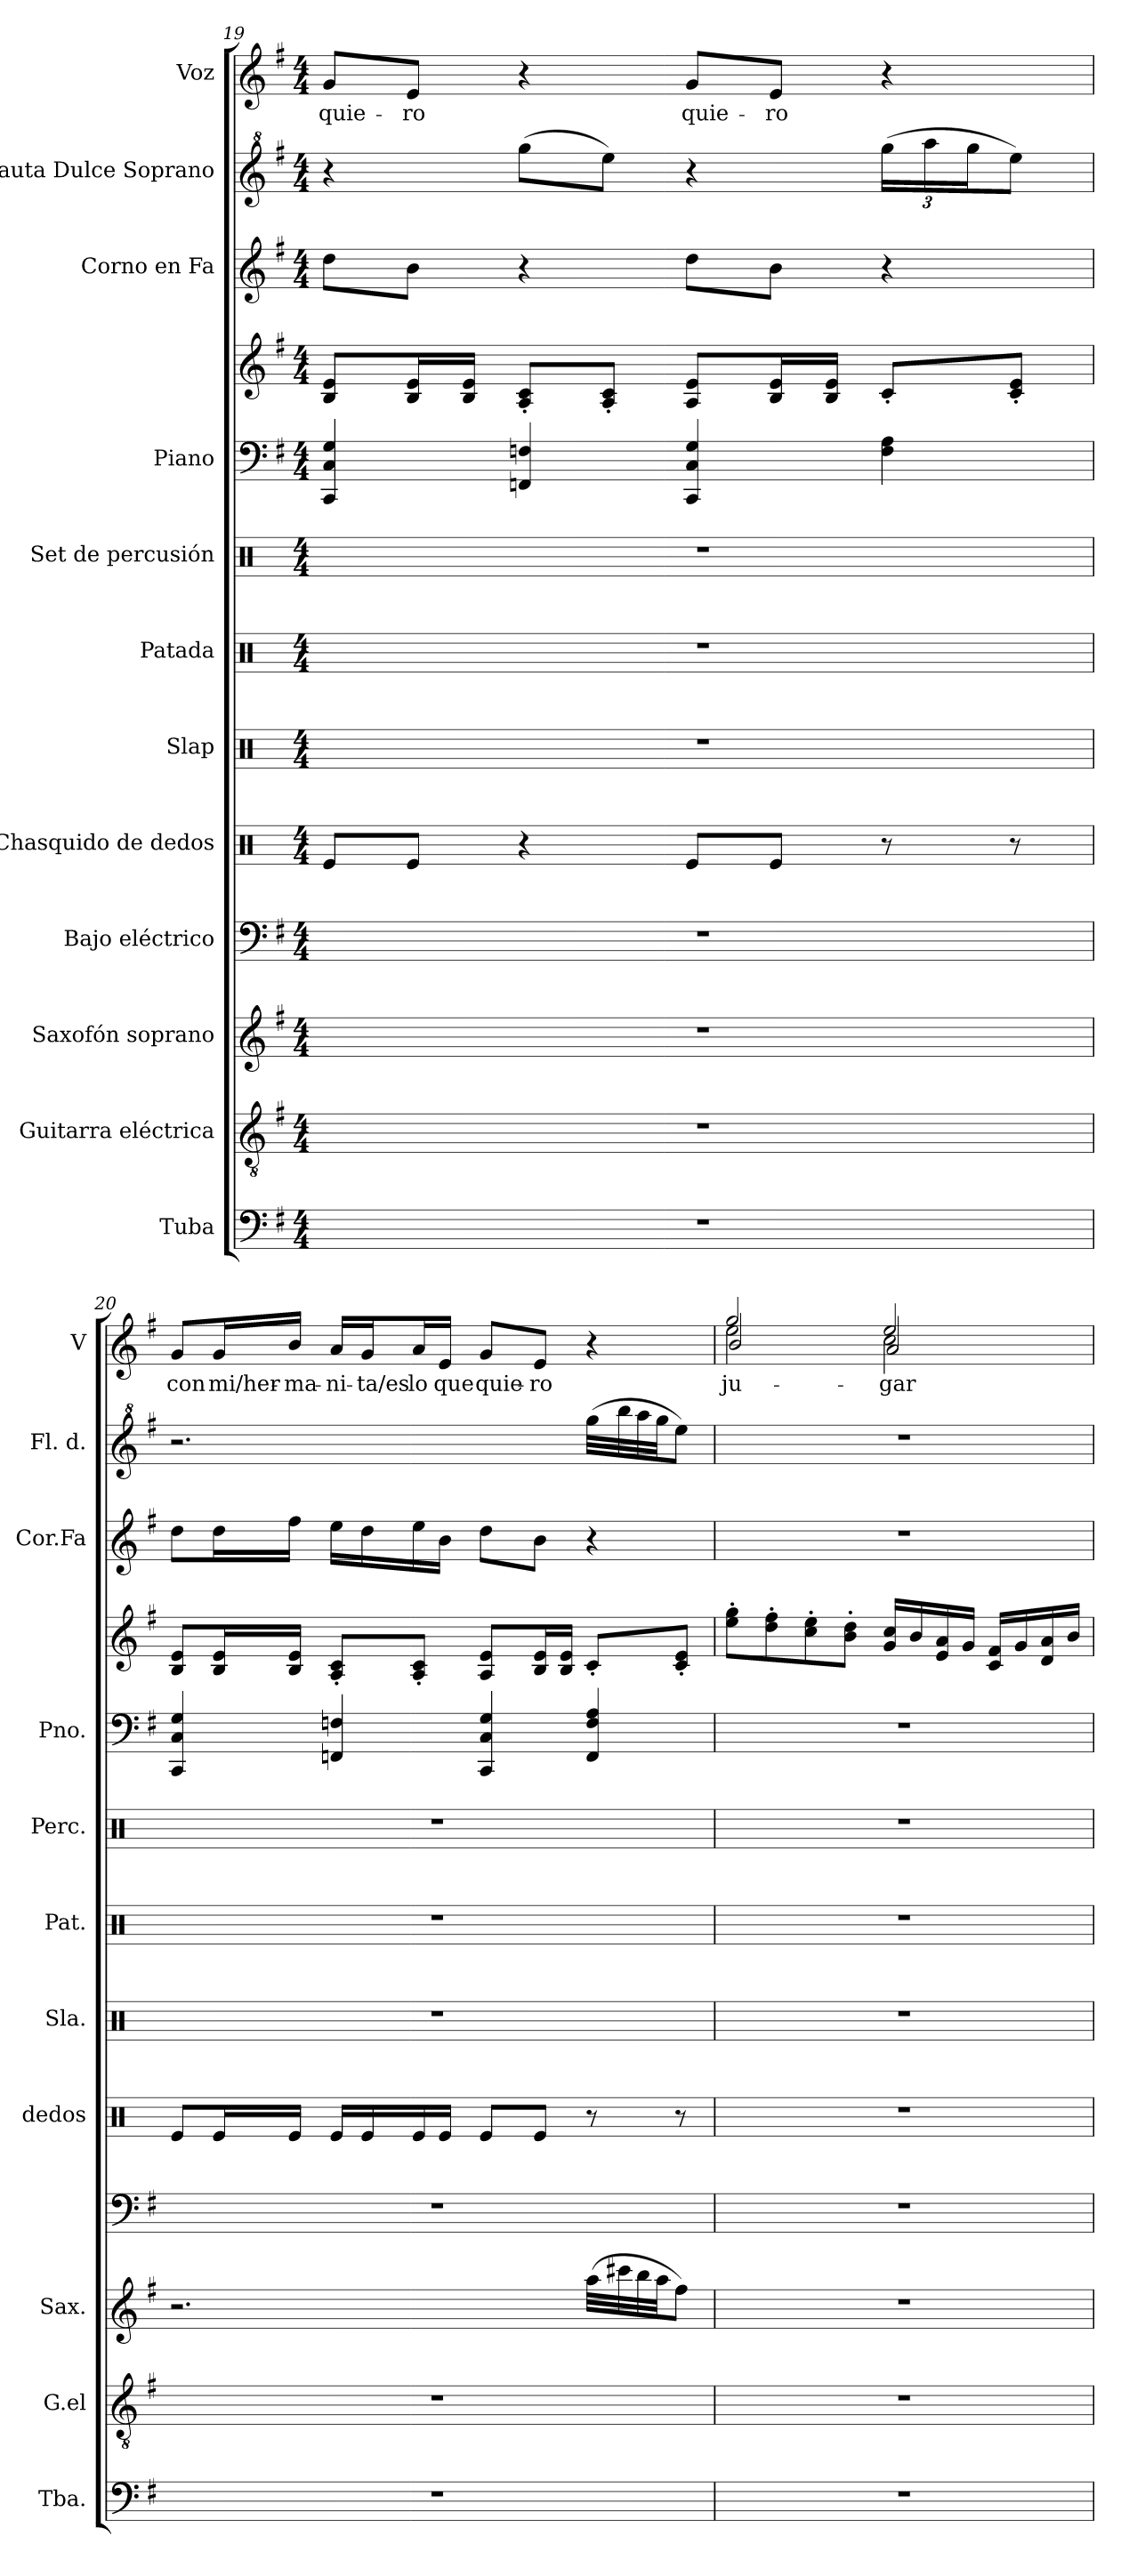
**kern	**kern	**kern	**kern	**kern	**kern	**kern	**kern	**kern	**kern	**kern	**kern	**kern	**text
*part12	*part11	*part10	*part9	*part8	*part7	*part6	*part5	*part4	*part4	*part3	*part2	*part1	*part1
*staff13	*staff12	*staff11	*staff10	*staff9	*staff8	*staff7	*staff6	*staff5	*staff4	*staff3	*staff2	*staff1	*staff1
*I"Tuba	*I"Guitarra eléctrica	*I"Saxofón soprano	*I"Bajo eléctrico	*I"Chasquido de dedos	*I"Slap	*I"Patada	*I"Set de percusión	*I"Piano	*	*I"Corno en Fa	*I"Flauta Dulce Soprano	*I"Voz	*
*I'Tba.	*I'G.el	*I'Sax.	*	*I'dedos	*I'Sla.	*I'Pat.	*I'Perc.	*I'Pno.	*	*I'Cor.Fa	*I'Fl. d.	*I'V	*
!!LO:PB:g=z
*clefF4	*clefGv2	*clefG2	*clefF4	*clefX	*clefX	*clefX	*clefX	*clefF4	*clefG2	*clefG2	*clefG^2	*clefG2	*
*	*	*ITrd1c2	*ITrd7c12	*	*	*	*	*	*	*ITrd4c7	*	*	*
*k[f#]	*k[f#]	*k[b-]	*k[f#]	*k[]	*k[]	*k[]	*k[]	*k[f#]	*k[f#]	*k[]	*k[f#]	*k[f#]	*
*M4/4	*M4/4	*M4/4	*M4/4	*M4/4	*M4/4	*M4/4	*M4/4	*M4/4	*M4/4	*M4/4	*M4/4	*M4/4	*
=19	=19	=19	=19	=19	=19	=19	=19	=19	=19	=19	=19	=19	=19
!	!	!	!	!	!	!	!	!	!	!	!	!	!LO:LY:b
1r	1r	1r	1r	8Re/L	1r	1r	1r	4CC/ 4C/ 4G/	8B/ 8e/L	8g\L	4r	8g/L	quie-
!	!	!	!	!	!	!	!	!	!	!	!	!	!LO:LY:b
.	.	.	.	8Re/J	.	.	.	.	16B/ 16e/L	8e\J	.	8e/J	-ro
.	.	.	.	.	.	.	.	.	16B/ 16e/JJ	.	.	.	.
.	.	.	.	4r	.	.	.	4FFn/ 4Fn/	8A/' 8c/'L	4r	(>8ggg\L	4r	.
.	.	.	.	.	.	.	.	.	8A/' 8c/'J	.	8eee\J)	.	.
!	!	!	!	!	!	!	!	!	!	!	!	!	!LO:LY:b
.	.	.	.	8Re/L	.	.	.	4CC/ 4C/ 4G/	8A/ 8e/L	8g\L	4r	8g/L	quie-
!	!	!	!	!	!	!	!	!	!	!	!	!	!LO:LY:b
.	.	.	.	8Re/J	.	.	.	.	16B/ 16e/L	8e\J	.	8e/J	-ro
.	.	.	.	.	.	.	.	.	16B/ 16e/JJ	.	.	.	.
*	*	*	*	*	*	*	*	*	*	*	*Xbrackettup	*	*
.	.	.	.	8r	.	.	.	4F\ 4A\	8c'/L	4r	(>24ggg\LL	4r	.
.	.	.	.	.	.	.	.	.	.	.	24aaa\	.	.
.	.	.	.	.	.	.	.	.	.	.	24ggg\J	.	.
.	.	.	.	8r	.	.	.	.	8c/' 8e/'J	.	8eee\J)	.	.
!!LO:PB:g=z
=20	=20	=20	=20	=20	=20	=20	=20	=20	=20	=20	=20	=20	=20
!	!	!	!	!	!	!	!	!	!	!	!	!	!LO:LY:b
1r	1r	2.r	1r	8Re/L	1r	1r	1r	4CC/ 4C/ 4G/	8B/ 8e/L	8g\L	2.r	8g/L	con
!	!	!	!	!	!	!	!	!	!	!	!	!	!LO:LY:b
.	.	.	.	16Re/L	.	.	.	.	16B/ 16e/L	16g\L	.	16g/L	mi/her-
!	!	!	!	!	!	!	!	!	!	!	!	!	!LO:LY:b
.	.	.	.	16Re/JJ	.	.	.	.	16B/ 16e/JJ	16b\JJ	.	16b/JJ	-ma-
!	!	!	!	!	!	!	!	!	!	!	!	!	!LO:LY:b
.	.	.	.	16Re/LL	.	.	.	4FFn/ 4Fn/	8A/' 8c/'L	16a\LL	.	16a/LL	-ni-
!	!	!	!	!	!	!	!	!	!	!	!	!	!LO:LY:b
.	.	.	.	16Re/	.	.	.	.	.	16g\	.	16g/J	-ta/es
!	!	!	!	!	!	!	!	!	!	!	!	!	!LO:LY:b
.	.	.	.	16Re/	.	.	.	.	8A/' 8c/'J	16a\	.	16a/L	lo
!	!	!	!	!	!	!	!	!	!	!	!	!	!LO:LY:b
.	.	.	.	16Re/JJ	.	.	.	.	.	16e\JJ	.	16e/JJ	que
!	!	!	!	!	!	!	!	!	!	!	!	!	!LO:LY:b
.	.	.	.	8Re/L	.	.	.	4CC/ 4C/ 4G/	8A/ 8e/L	8g\L	.	8g/L	quie-
!	!	!	!	!	!	!	!	!	!	!	!	!	!LO:LY:b
.	.	.	.	8Re/J	.	.	.	.	16B/ 16e/L	8e\J	.	8e/J	-ro
.	.	.	.	.	.	.	.	.	16B/ 16e/JJ	.	.	.	.
.	.	(>32gg\LLL	.	8r	.	.	.	4FF/ 4F/ 4A/	8c'/L	4r	(>32ggg\LLL	4r	.
.	.	32bbn\	.	.	.	.	.	.	.	.	32bbb\	.	.
.	.	32aa\	.	.	.	.	.	.	.	.	32aaa\	.	.
.	.	32gg\JJ	.	.	.	.	.	.	.	.	32ggg\JJ	.	.
.	.	8ee\J)	.	8r	.	.	.	.	8c/' 8e/'J	.	8eee\J)	.	.
=21	=21	=21	=21	=21	=21	=21	=21	=21	=21	=21	=21	=21	=21
!	!	!	!	!	!	!	!	!	!	!	!	!	!LO:LY:b
*	*	*	*	*	*	*	*	*	*	*	*	*^	*
*	*	*	*	*	*	*	*	*	*	*	*	*	*^	*
1r	1r	1r	1r	1r	1r	1r	1r	1r	8ee\' 8gg\'L	1r	1r	2gg/	2ee\	2b/	ju-
.	.	.	.	.	.	.	.	.	8dd\' 8ff#\'	.	.	.	.	.	.
.	.	.	.	.	.	.	.	.	8cc\' 8ee\'	.	.	.	.	.	.
.	.	.	.	.	.	.	.	.	8b\' 8dd\'J	.	.	.	.	.	.
!	!	!	!	!	!	!	!	!	!	!	!	!	!	!	!LO:LY:b
.	.	.	.	.	.	.	.	.	16g/ 16cc/LL	.	.	2ee/	2cc\	2a/	-gar
.	.	.	.	.	.	.	.	.	16b/	.	.	.	.	.	.
.	.	.	.	.	.	.	.	.	16e/ 16a/	.	.	.	.	.	.
.	.	.	.	.	.	.	.	.	16g/JJ	.	.	.	.	.	.
.	.	.	.	.	.	.	.	.	16c/ 16f#/LL	.	.	.	.	.	.
.	.	.	.	.	.	.	.	.	16g/	.	.	.	.	.	.
.	.	.	.	.	.	.	.	.	16d/ 16a/	.	.	.	.	.	.
.	.	.	.	.	.	.	.	.	16b/JJ	.	.	.	.	.	.
*	*	*	*	*	*	*	*	*	*	*	*	*v	*v	*v	*
=	=	=	=	=	=	=	=	=	=	=	=	=	=
*-	*-	*-	*-	*-	*-	*-	*-	*-	*-	*-	*-	*-	*-
